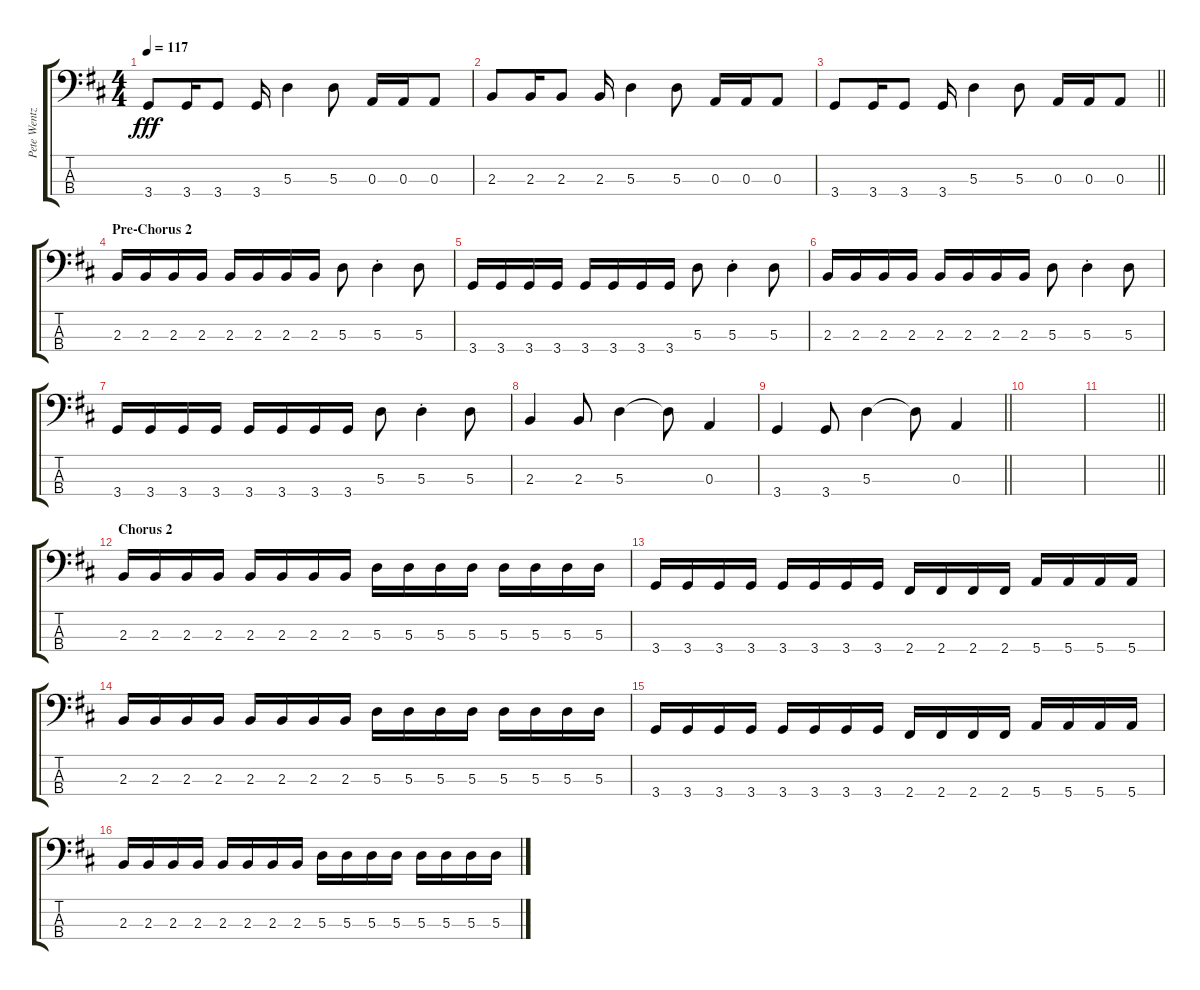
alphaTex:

\track ("Pete Wentz" "Pete Wentz") {instrument electricbasspick}
\staff {score tabs}
\tuning (G2 D2 A1 E1) {hide}
\ts (4 4)
\tempo 117
\clef f4
\ks d
3.4.8{dy fff} 3.4.16 3.4.8 3.4.16 5.3.4 5.3.8 0.3.16 0.3.16 0.3.8 |
2.3.8 2.3.16 2.3.8 2.3.16 5.3.4 5.3.8 0.3.16 0.3.16 0.3.8 |
\barLineRight lightlight
3.4.8 3.4.16 3.4.8 3.4.16 5.3.4 5.3.8 0.3.16 0.3.16 0.3.8 |
\section ("" "Pre-Chorus 2")
2.3.16 2.3.16 2.3.16 2.3.16 2.3.16 2.3.16 2.3.16 2.3.16 5.3.8 5.3{st}.4 5.3.8 |
3.4.16 3.4.16 3.4.16 3.4.16 3.4.16 3.4.16 3.4.16 3.4.16 5.3.8 5.3{st}.4 5.3.8 |
2.3.16 2.3.16 2.3.16 2.3.16 2.3.16 2.3.16 2.3.16 2.3.16 5.3.8 5.3{st}.4 5.3.8 |
3.4.16 3.4.16 3.4.16 3.4.16 3.4.16 3.4.16 3.4.16 3.4.16 5.3.8 5.3{st}.4 5.3.8 |
2.3.4 2.3.8 5.3.4 5.3{t}.8 0.3.4 |
\barLineRight lightlight
3.4.4 3.4.8 5.3.4 5.3{t}.8 0.3.4 |
|
\barLineRight lightlight
|
\section ("" "Chorus 2")
2.3.16 2.3.16 2.3.16 2.3.16 2.3.16 2.3.16 2.3.16 2.3.16 5.3.16 5.3.16 5.3.16 5.3.16 5.3.16 5.3.16 5.3.16 5.3.16 |
3.4.16 3.4.16 3.4.16 3.4.16 3.4.16 3.4.16 3.4.16 3.4.16 2.4.16 2.4.16 2.4.16 2.4.16 5.4.16 5.4.16 5.4.16 5.4.16 |
2.3.16 2.3.16 2.3.16 2.3.16 2.3.16 2.3.16 2.3.16 2.3.16 5.3.16 5.3.16 5.3.16 5.3.16 5.3.16 5.3.16 5.3.16 5.3.16 |
3.4.16 3.4.16 3.4.16 3.4.16 3.4.16 3.4.16 3.4.16 3.4.16 2.4.16 2.4.16 2.4.16 2.4.16 5.4.16 5.4.16 5.4.16 5.4.16 |
2.3.16 2.3.16 2.3.16 2.3.16 2.3.16 2.3.16 2.3.16 2.3.16 5.3.16 5.3.16 5.3.16 5.3.16 5.3.16 5.3.16 5.3.16 5.3.16
